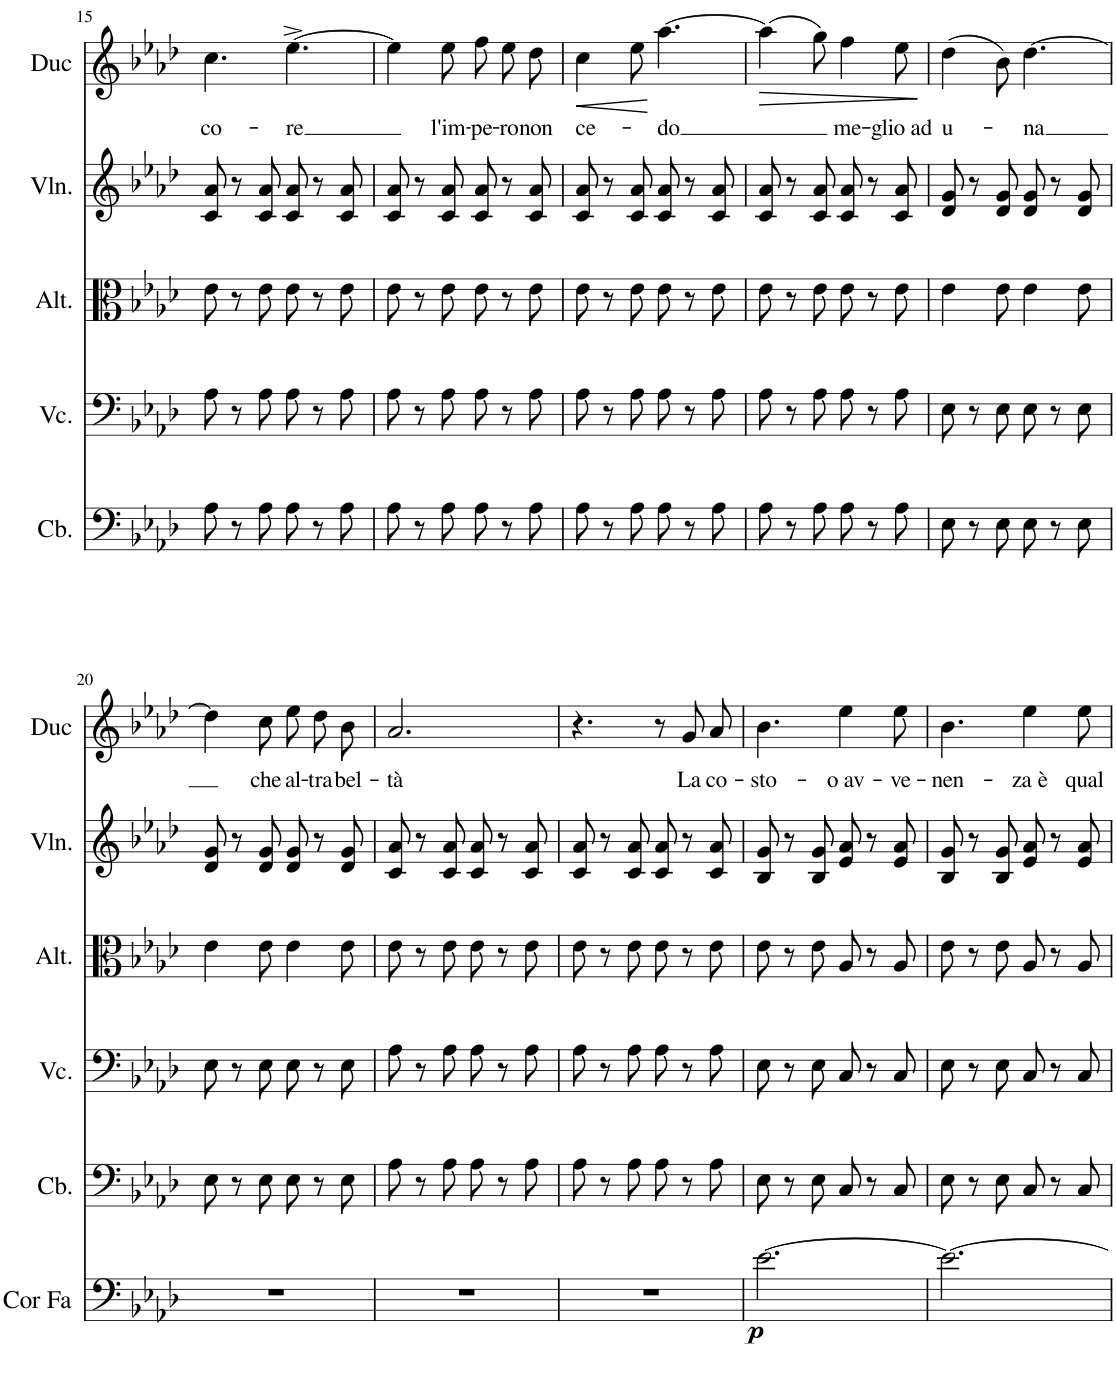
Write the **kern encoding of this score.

**kern	**dynam	**kern	**kern	**kern	**kern	**kern	**text	**dynam
*part6	*part6	*part5	*part4	*part3	*part2	*part1	*part1	*part1
*staff6	*staff6	*staff5	*staff4	*staff3	*staff2	*staff1	*staff1	*staff1
*I"Cor en Fa	*	*I"Contrebasse	*I"Violoncelle	*I"Alto	*I"Violon	*I"Duc	*	*
*I'Cor Fa	*	*I'Cb.	*I'Vc.	*I'Alt.	*I'Vln.	*I'Duc	*	*
!!LO:PB:g=z
*clefF4	*	*clefF4	*clefF4	*clefC3	*clefG2	*clefG2	*	*
*Trd4c7	*	*Trd7c12	*	*	*	*	*	*
*k[b-e-a-d-]	*	*k[b-e-a-d-]	*k[b-e-a-d-]	*k[b-e-a-d-]	*k[b-e-a-d-]	*k[b-e-a-d-]	*	*
*M6/8	*	*M6/8	*M6/8	*M6/8	*M6/8	*M6/8	*	*
=15	=15	=15	=15	=15	=15	=15	=15	=15
!	!	!	!	!	!	!	!LO:LY:b	!
2.r	.	8A-\	8A-\	8e-\	8c/ 8a-/	4.cc\	co-	.
.	.	8r	8r	8r	8r	.	.	.
.	.	8A-\	8A-\	8e-\	8c/ 8a-/	.	.	.
!	!	!	!	!	!	!	!LO:LY:b	!
.	.	8A-\	8A-\	8e-\	8c/ 8a-/	[4.ee-^\	-re	.
.	.	8r	8r	8r	8r	.	.	.
.	.	8A-\	8A-\	8e-\	8c/ 8a-/	.	.	.
=16	=16	=16	=16	=16	=16	=16	=16	=16
2.r	.	8A-\	8A-\	8e-\	8c/ 8a-/	4ee-\]	.	.
.	.	8r	8r	8r	8r	.	.	.
!	!	!	!	!	!	!	!LO:LY:b	!
.	.	8A-\	8A-\	8e-\	8c/ 8a-/	8ee-\	l'im-	.
!	!	!	!	!	!	!	!LO:LY:b	!
.	.	8A-\	8A-\	8e-\	8c/ 8a-/	8ff\L	-pe-	.
!	!	!	!	!	!	!	!LO:LY:b	!
.	.	8r	8r	8r	8r	8ee-\	-ro	.
!	!	!	!	!	!	!	!LO:LY:b	!
.	.	8A-\	8A-\	8e-\	8c/ 8a-/	8dd-\J	non	.
=17	=17	=17	=17	=17	=17	=17	=17	=17
!	!	!	!	!	!	!	!LO:LY:b	!LO:HP:b
2.r	.	8A-\	8A-\	8e-\	8c/ 8a-/	4cc\	ce-	<
.	.	8r	8r	8r	8r	.	.	.
.	.	8A-\	8A-\	8e-\	8c/ 8a-/	8ee-\	.	.
!	!	!	!	!	!	!	!LO:LY:b	!
.	.	8A-\	8A-\	8e-\	8c/ 8a-/	[4.aa-\	-do	[
.	.	8r	8r	8r	8r	.	.	.
.	.	8A-\	8A-\	8e-\	8c/ 8a-/	.	.	.
=18	=18	=18	=18	=18	=18	=18	=18	=18
!	!	!	!	!	!	!	!	!LO:HP:b
2.r	.	8A-\	8A-\	8e-\	8c/ 8a-/	(4aa-\]	.	>
.	.	8r	8r	8r	8r	.	.	.
.	.	8A-\	8A-\	8e-\	8c/ 8a-/	8gg\)	.	.
!	!	!	!	!	!	!	!LO:LY:b	!
.	.	8A-\	8A-\	8e-\	8c/ 8a-/	4ff\	me-	.
.	.	8r	8r	8r	8r	.	.	.
!	!	!	!	!	!	!	!LO:LY:b	!
.	.	8A-\	8A-\	8e-\	8c/ 8a-/	8ee-\	-glio ad	.
.	.	.	.	.	.	.	.	]
=19	=19	=19	=19	=19	=19	=19	=19	=19
!	!	!	!	!	!	!	!LO:LY:b	!
2.r	.	8E-\	8E-\	4e-\	8d-/ 8g/	(4dd-\	u-	.
.	.	8r	8r	.	8r	.	.	.
.	.	8E-\	8E-\	8e-\	8d-/ 8g/	8b-\)	.	.
!	!	!	!	!	!	!	!LO:LY:b	!
.	.	8E-\	8E-\	4e-\	8d-/ 8g/	[4.dd-\	-na	.
.	.	8r	8r	.	8r	.	.	.
.	.	8E-\	8E-\	8e-\	8d-/ 8g/	.	.	.
!!LO:LB:g=z
=20	=20	=20	=20	=20	=20	=20	=20	=20
2.r	.	8E-\	8E-\	4e-\	8d-/ 8g/	4dd-\]	.	.
.	.	8r	8r	.	8r	.	.	.
!	!	!	!	!	!	!	!LO:LY:b	!
.	.	8E-\	8E-\	8e-\	8d-/ 8g/	8cc\	che	.
!	!	!	!	!	!	!	!LO:LY:b	!
.	.	8E-\	8E-\	4e-\	8d-/ 8g/	8ee-\L	al-	.
!	!	!	!	!	!	!	!LO:LY:b	!
.	.	8r	8r	.	8r	8dd-\	-tra	.
!	!	!	!	!	!	!	!LO:LY:b	!
.	.	8E-\	8E-\	8e-\	8d-/ 8g/	8b-\J	bel-	.
=21	=21	=21	=21	=21	=21	=21	=21	=21
!	!	!	!	!	!	!	!LO:LY:b	!
2.r	.	8A-\	8A-\	8e-\	8c/ 8a-/	2.a-/	-tà	.
.	.	8r	8r	8r	8r	.	.	.
.	.	8A-\	8A-\	8e-\	8c/ 8a-/	.	.	.
.	.	8A-\	8A-\	8e-\	8c/ 8a-/	.	.	.
.	.	8r	8r	8r	8r	.	.	.
.	.	8A-\	8A-\	8e-\	8c/ 8a-/	.	.	.
=22	=22	=22	=22	=22	=22	=22	=22	=22
2.r	.	8A-\	8A-\	8e-\	8c/ 8a-/	4.r	.	.
.	.	8r	8r	8r	8r	.	.	.
.	.	8A-\	8A-\	8e-\	8c/ 8a-/	.	.	.
.	.	8A-\	8A-\	8e-\	8c/ 8a-/	8r	.	.
!	!	!	!	!	!	!	!LO:LY:b	!
.	.	8r	8r	8r	8r	8g/L	La	.
!	!	!	!	!	!	!	!LO:LY:b	!
.	.	8A-\	8A-\	8e-\	8c/ 8a-/	8a-/J	co-	.
=23	=23	=23	=23	=23	=23	=23	=23	=23
!	!LO:DY:b	!	!	!	!	!	!LO:LY:b	!
[2.e-\	p	8E-\	8E-\	8e-\	8B-/ 8g/	4.b-\	-sto-	.
.	.	8r	8r	8r	8r	.	.	.
.	.	8E-\	8E-\	8e-\	8B-/ 8g/	.	.	.
!	!	!	!	!	!	!	!LO:LY:b	!
.	.	8C/	8C/	8A-/	8e-/ 8a-/	4ee-\	-o av-	.
.	.	8r	8r	8r	8r	.	.	.
!	!	!	!	!	!	!	!LO:LY:b	!
.	.	8C/	8C/	8A-/	8e-/ 8a-/	8ee-\	-ve-	.
=24	=24	=24	=24	=24	=24	=24	=24	=24
!	!	!	!	!	!	!	!LO:LY:b	!
2.e-\_	.	8E-\	8E-\	8e-\	8B-/ 8g/	4.b-\	-nen-	.
.	.	8r	8r	8r	8r	.	.	.
.	.	8E-\	8E-\	8e-\	8B-/ 8g/	.	.	.
!	!	!	!	!	!	!	!LO:LY:b	!
.	.	8C/	8C/	8A-/	8e-/ 8a-/	4ee-\	-za è	.
.	.	8r	8r	8r	8r	.	.	.
!	!	!	!	!	!	!	!LO:LY:b	!
.	.	8C/	8C/	8A-/	8e-/ 8a-/	8ee-\	qual	.
=	=	=	=	=	=	=	=	=
*-	*-	*-	*-	*-	*-	*-	*-	*-
